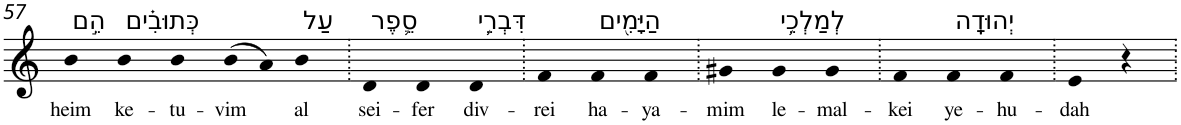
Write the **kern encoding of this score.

**kern	**text
*part1	*part1
*staff1	*staff1
*I"Piano	*
*I'Pno	*
!!LO:PB:g=z
*clefG2	*
*k[]	*
=57	=57
!LO:TX:a:t=הֵ֣ם	!
!	!LO:LY:b
4b	heim
!LO:TX:a:t=כְּתוּבִ֗ים	!
!	!LO:LY:b
4b	ke-
!	!LO:LY:b
4b	-tu-
!	!LO:LY:b
(>8b	-vim
8a)	.
!LO:TX:a:t=עַל	!
!	!LO:LY:b
4b	al
=58.	=58.
!LO:TX:a:t=סֵ֛פֶר	!
!	!LO:LY:b
4d	sei-
!	!LO:LY:b
4d	-fer
!LO:TX:a:t=דִּבְרֵ֥י	!
!	!LO:LY:b
4d	div-
=59.	=59.
!	!LO:LY:b
4f	-rei
!LO:TX:a:t=הַיָּמִ֖ים	!
!	!LO:LY:b
4f	ha-
!	!LO:LY:b
4f	-ya-
=60.	=60.
!	!LO:LY:b
4g#X	-mim
!LO:TX:a:t=לְמַלְכֵ֥י	!
!	!LO:LY:b
4g#	le-
!	!LO:LY:b
4g#	-mal-
=61.	=61.
!	!LO:LY:b
4f	-kei
!LO:TX:a:t=יְהוּדָֽה	!
!	!LO:LY:b
4f	ye-
!	!LO:LY:b
4f	-hu-
=62.	=62.
!	!LO:LY:b
4e	-dah
4r	.
=.	=.
*-	*-
